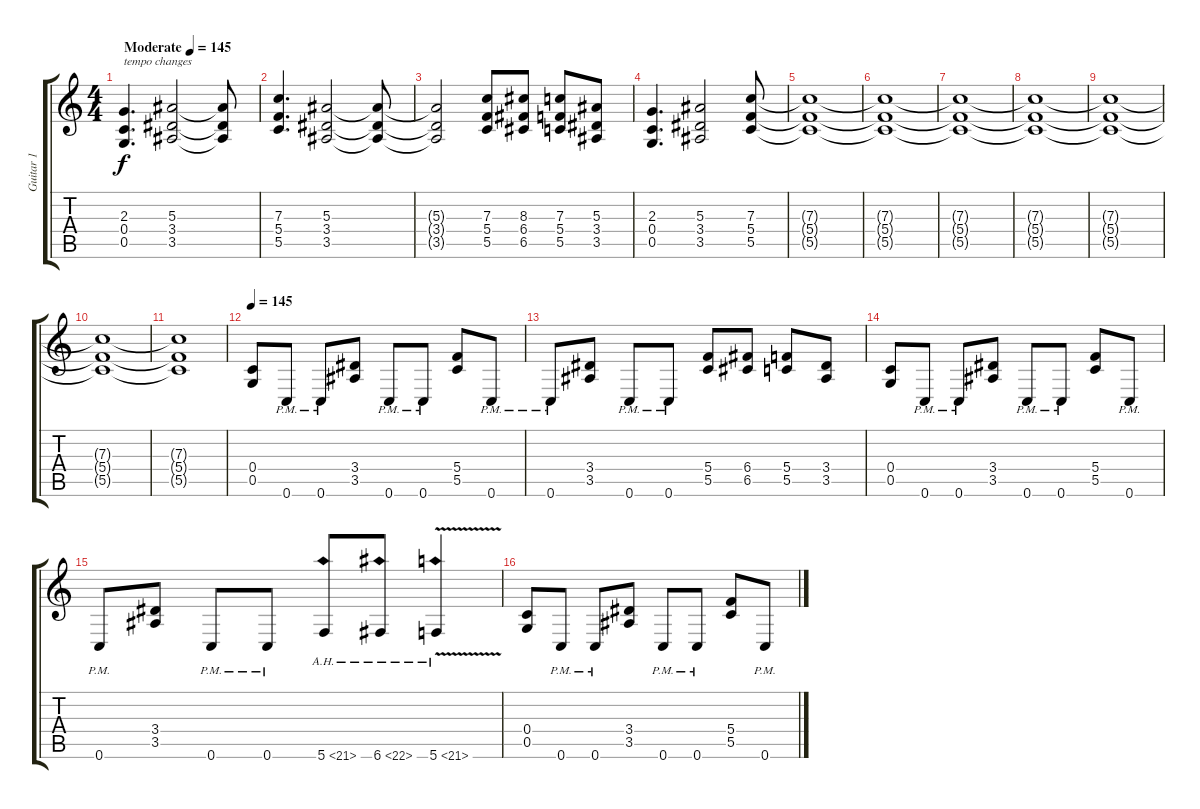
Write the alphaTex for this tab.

\track ("Guitar 1" "Guitar 1") {instrument distortionguitar}
\staff {score tabs}
\tuning (D4 A3 F3 C3 G2 C2) {hide}
\ts (4 4)
\tempo (145 "Moderate")
\tempo 115
\tempo (145 "Moderate")
\clef g2
\ks c
(2.3 0.4 0.5).4{d txt "tempo changes" dy f instrument distortionguitar} (5.3 3.4 3.5).2 (5.3{t} 3.4{t} 3.5{t}).8 |
(7.3 5.4 5.5).4{d} (5.3 3.4 3.5).2 (5.3{t} 3.4{t} 3.5{t}).8 |
(5.3{t} 3.4{t} 3.5{t}).2 (7.3 5.4 5.5).8 (8.3 6.4 6.5).8 (7.3 5.4 5.5).8 (5.3 3.4 3.5).8 |
(2.3 0.4 0.5).4{d} (5.3 3.4 3.5).2 (7.3 5.4 5.5).8 |
(7.3{t} 5.4{t} 5.5{t}).1 |
(7.3{t} 5.4{t} 5.5{t}).1{volume 9} |
(7.3{t} 5.4{t} 5.5{t}).1 |
(7.3{t} 5.4{t} 5.5{t}).1{volume 16} |
(7.3{t} 5.4{t} 5.5{t}).1 |
(7.3{t} 5.4{t} 5.5{t}).1 |
(7.3{t} 5.4{t} 5.5{t}).1 |
\tempo 145
(0.4 0.5).8 0.6{pm}.8 0.6{pm}.8 (3.4 3.5).8 0.6{pm}.8 0.6{pm}.8 (5.4 5.5).8 0.6{pm}.8 |
0.6{pm}.8 (3.4 3.5).8 0.6{pm}.8 0.6{pm}.8 (5.4 5.5).8 (6.4 6.5).8 (5.4 5.5).8 (3.4 3.5).8 |
(0.4 0.5).8 0.6{pm}.8 0.6{pm}.8 (3.4 3.5).8 0.6{pm}.8 0.6{pm}.8 (5.4 5.5).8 0.6{pm}.8 |
0.6{pm}.8 (3.4 3.5).8 0.6{pm}.8 0.6{pm}.8 5.6{ah 16}.8 6.6{ah 16}.8 5.6{ah 16 v}.4 |
(0.4 0.5).8 0.6{pm}.8 0.6{pm}.8 (3.4 3.5).8 0.6{pm}.8 0.6{pm}.8 (5.4 5.5).8 0.6{pm}.8
